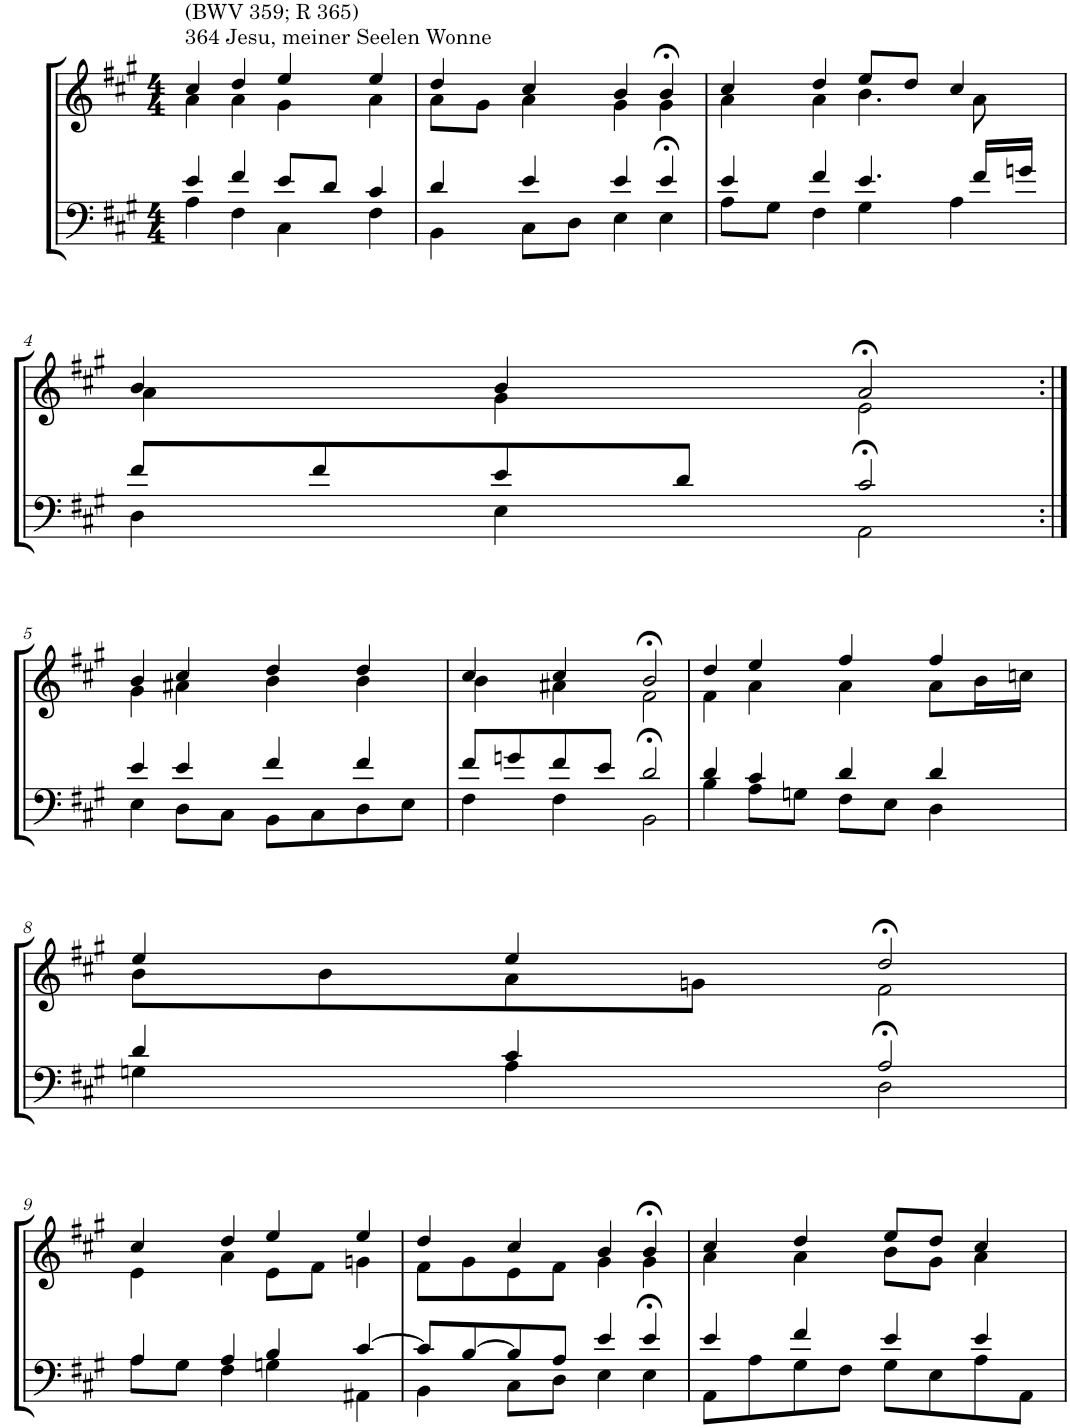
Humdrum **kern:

**kern	**kern
*part2	*part1
*staff2	*staff1
*I"Tenor/Baß	*I"Sopran/Alt
*clefF4	*clefG2
*k[f#c#g#]	*k[f#c#g#]
*M4/4	*M4/4
=1	=1
*^	*^
!	!	!LO:TX:a:t=364 Jesu, meiner Seelen Wonne	!
!	!	!LO:TX:a:t=(BWV 359; R 365)	!
4e/	4A\	4cc#/	4a\
4f#/	4F#\	4dd/	4a\
8e/L	4C#\	4ee/	4g#\
8d/J	.	.	.
4c#/	4F#\	4ee/	4a\
=2	=2	=2	=2
4d/	4BB\	4dd/	8a\L
.	.	.	8g#\J
4e/	8C#\L	4cc#/	4a\
.	8D\J	.	.
4e/	4E\	4b/	4g#\
4e/	4E>\	4b>/	4g#\
=3	=3	=3	=3
4e/	8A\L	4cc#/	4a\
.	8G#\J	.	.
4f#/	4F#\	4dd/	4a\
4.e/	4G#\	8ee/L	4.b\
.	.	8dd/J	.
.	4A\	4cc#/	.
16f#/LL	.	.	8a\
16gn/JJ	.	.	.
!!LO:LB:g=z	!!
=4	=4	=4	=4
8f#/L	4D\	4b/	4a\
8f#/	.	.	.
8e/	4E\	4b/	4g#\
8d/J	.	.	.
2c#/	2AA>\	2a>/	2e\
!!LO:LB:g=z	!!
=5:|!	=5:|!	=5:|!	=5:|!
4e/	4E\	4b/	4g#\
4e/	8D\L	4cc#/	4a#X\
.	8C#\J	.	.
4f#/	8BB\L	4dd/	4b\
.	8C#\	.	.
4f#/	8D\	4dd/	4b\
.	8E\J	.	.
=6	=6	=6	=6
8f#/L	4F#\	4cc#/	4b\
8gn/	.	.	.
8f#/	4F#\	4cc#/	4a#X\
8e/J	.	.	.
2d/	2BB>\	2b>/	2f#\
=7	=7	=7	=7
4d/	4B\	4dd/	4f#\
4c#/	8A\L	4ee/	4a\
.	8Gn\J	.	.
4d/	8F#\L	4ff#/	4a\
.	8E\J	.	.
4d/	4D\	4ff#/	8a\L
.	.	.	16b\L
.	.	.	16ccn\JJ
!!LO:LB:g=z	!!
=8	=8	=8	=8
4d/	4Gn\	4ee/	8b\L
.	.	.	8b\
4c#/	4A\	4ee/	8a\
.	.	.	8gn\J
2A/	2D>\	2dd>/	2f#\
!!LO:LB:g=z	!!
=9	=9	=9	=9
4A/	8A\L	4cc#/	4e\
.	8G#\J	.	.
4A/	4F#\	4dd/	4a\
4B/	4Gn\	4ee/	8e\L
.	.	.	8f#\J
[4c#/	4AA#X\	4ee/	4gn\
=10	=10	=10	=10
8c#/L]	4BB\	4dd/	8f#\L
[8B/	.	.	8g#\
8B/]	8C#\L	4cc#/	8e\
8A/J	8D\J	.	8f#\J
4e/	4E\	4b/	4g#\
4e/	4E>\	4b>/	4g#\
=11	=11	=11	=11
4e/	8AA\L	4cc#/	4a\
.	8A\	.	.
4f#/	8G#\	4dd/	4a\
.	8F#\J	.	.
4e/	8G#\L	8ee/L	8b\L
.	8E\	8dd/J	8g#\J
4e/	8A\	4cc#/	4a\
.	8AA\J	.	.
*v	*v	*	*
*	*v	*v
=	=
*-	*-
